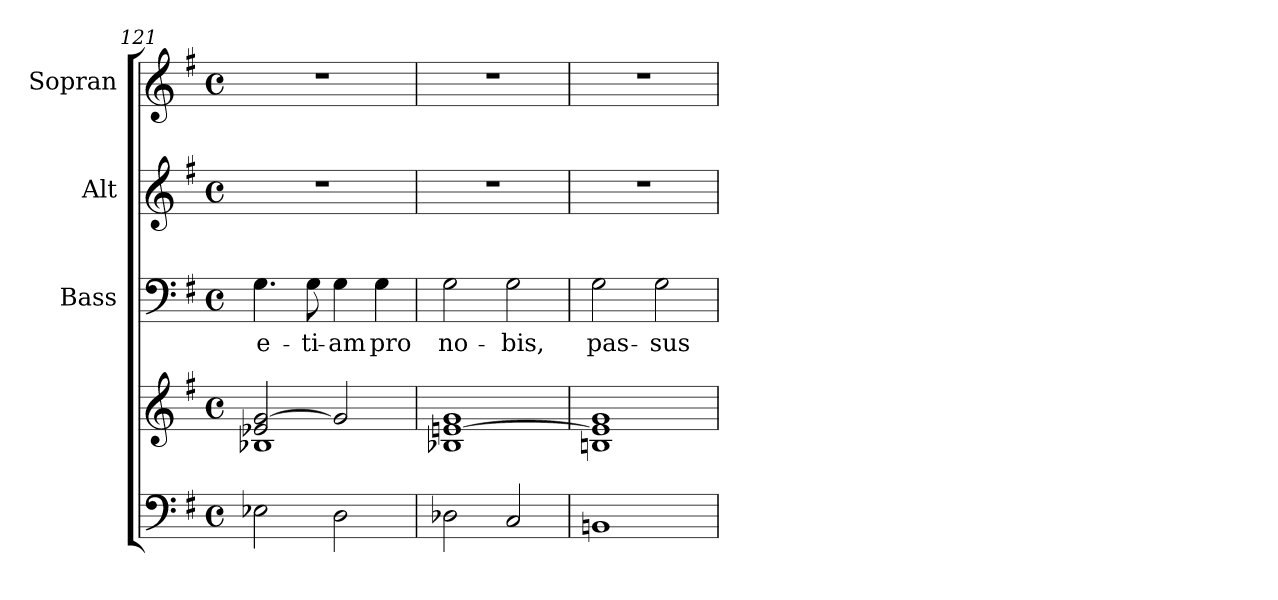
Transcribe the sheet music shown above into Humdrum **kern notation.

**kern	**kern	**kern	**text	**kern	**kern
*part4	*part4	*part3	*part3	*part2	*part1
*staff5	*staff4	*staff3	*staff3	*staff2	*staff1
*	*	*I"Bass	*	*I"Alt	*I"Sopran
*	*	*I'B.	*	*I'A.	*I'S.
!!LO:LB:g=z
*clefF4	*clefG2	*clefF4	*	*clefG2	*clefG2
*k[f#]	*k[f#]	*k[f#]	*	*k[f#]	*k[f#]
*G:	*G:	*G:	*	*G:	*G:
*M4/4	*M4/4	*M4/4	*	*M4/4	*M4/4
*met(c)	*met(c)	*met(c)	*	*met(c)	*met(c)
=121	=121	=121	=121	=121	=121
*	*^	*	*	*	*
!	!	!	!	!LO:LY:b	!	!
2E-X\	2e-X/ [>2g/	1B-X	4.G\	e-	1r	1r
!	!	!	!	!LO:LY:b	!	!
.	.	.	8G\	-ti-	.	.
!	!	!	!	!LO:LY:b	!	!
2D\	2g/]	.	4G\	-am	.	.
!	!	!	!	!LO:LY:b	!	!
.	.	.	4G\	pro	.	.
=122	=122	=122	=122	=122	=122	=122
!	!	!	!	!LO:LY:b	!	!
2D-X\	[>1en 1g	1B-X	2G\	no-	1r	1r
!	!	!	!	!LO:LY:b	!	!
2C/	.	.	2G\	-bis,	.	.
=123	=123	=123	=123	=123	=123	=123
!	!	!	!	!LO:LY:b	!	!
1BBn	1e] 1g	1Bn	2G\	pas-	1r	1r
!	!	!	!	!LO:LY:b	!	!
.	.	.	2G\	-sus	.	.
*	*v	*v	*	*	*	*
=	=	=	=	=	=
*-	*-	*-	*-	*-	*-
